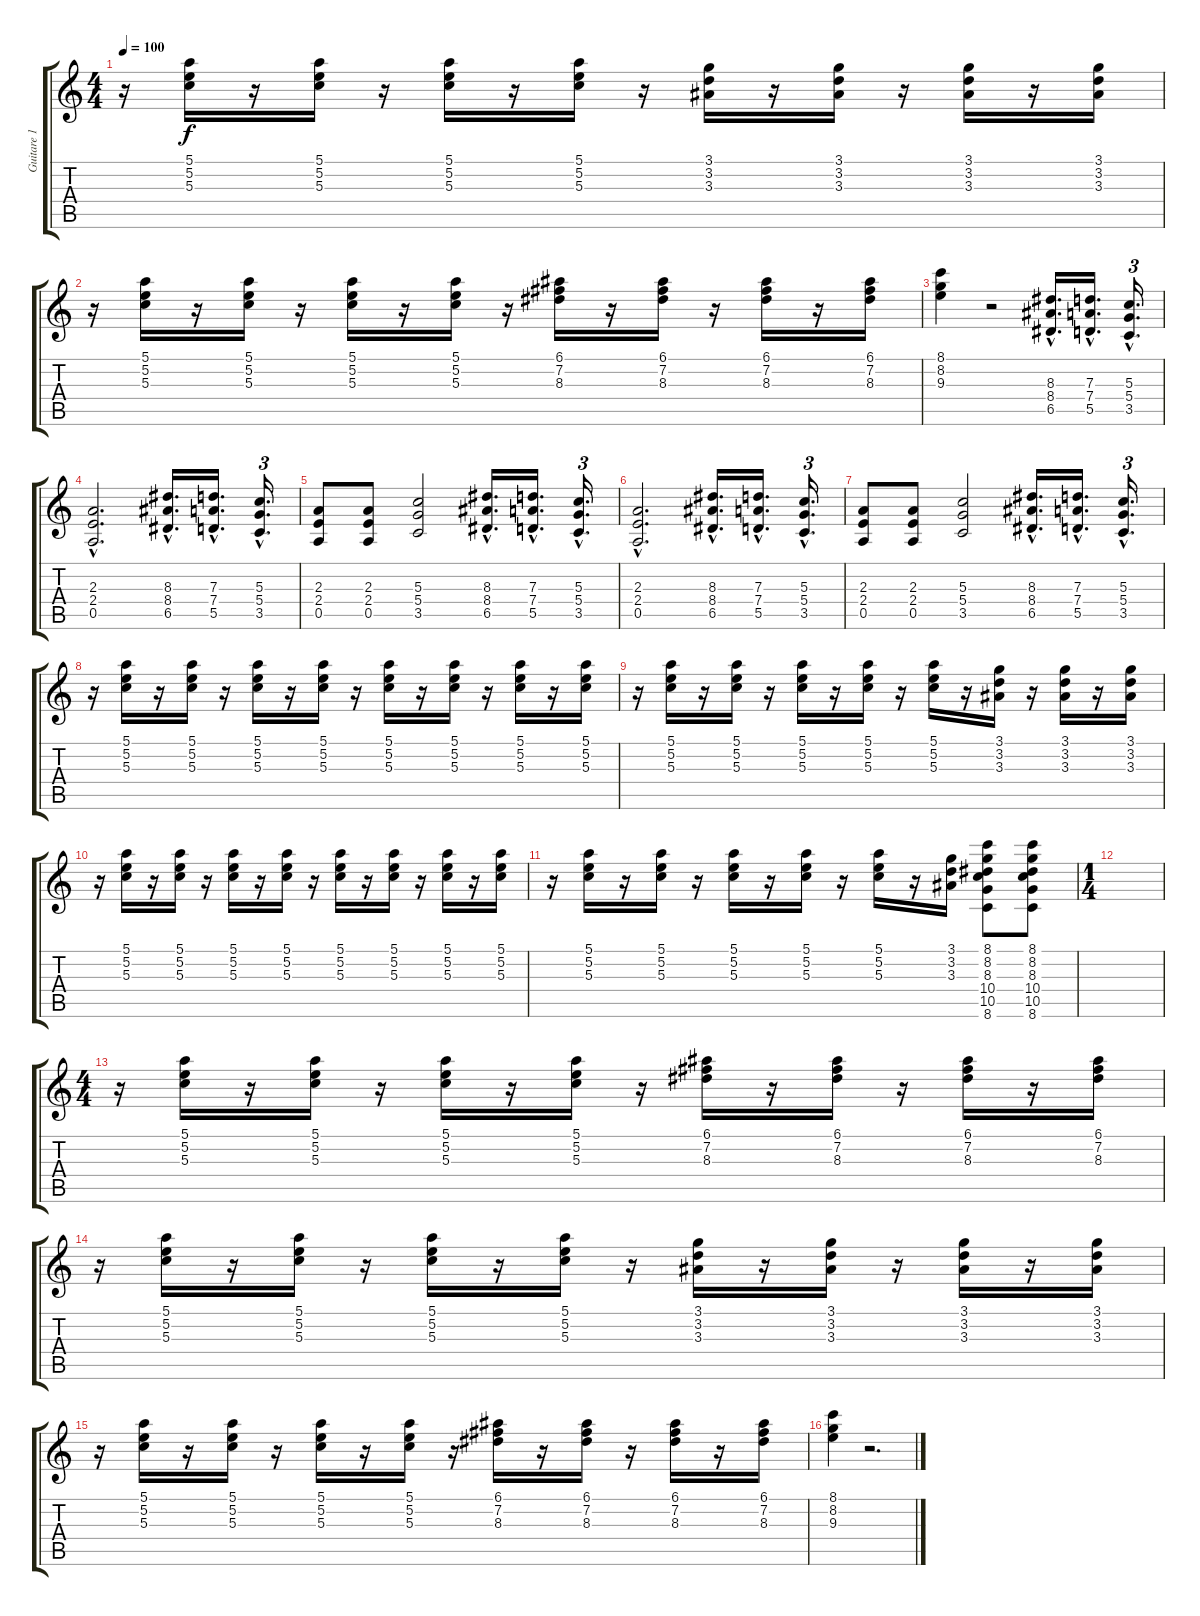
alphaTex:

\track ("Guitare 1" "Guitare 1") {instrument electricguitarclean}
\staff {score tabs}
\tuning (E4 B3 G3 D3 A2 E2) {hide}
\ts (4 4)
\tempo 100
\clef g2
\ks c
r.16{dy f} (5.1 5.2 5.3).16 r.16 (5.1 5.2 5.3).16 r.16 (5.1 5.2 5.3).16 r.16 (5.1 5.2 5.3).16 r.16 (3.1 3.2 3.3).16 r.16 (3.1 3.2 3.3).16 r.16 (3.1 3.2 3.3).16 r.16 (3.1 3.2 3.3).16 |
r.16 (5.1 5.2 5.3).16 r.16 (5.1 5.2 5.3).16 r.16 (5.1 5.2 5.3).16 r.16 (5.1 5.2 5.3).16 r.16 (6.1 7.2 8.3).16 r.16 (6.1 7.2 8.3).16 r.16 (6.1 7.2 8.3).16 r.16 (6.1 7.2 8.3).16 |
(8.1 8.2 9.3).4 r.2 (8.3{hac} 8.4{hac} 6.5{hac}).16{d instrument distortionguitar} (7.3{hac} 7.4{hac} 5.5{hac}).16{d} (5.3{hac} 5.4{hac} 3.5{hac}).16{d tu (3 2)} |
(2.3{hac} 2.4{hac} 0.5{hac}).2{d} (8.3{hac} 8.4{hac} 6.5{hac}).16{d} (7.3{hac} 7.4{hac} 5.5{hac}).16{d} (5.3{hac} 5.4{hac} 3.5{hac}).16{d tu (3 2)} |
(2.3 2.4 0.5).8 (2.3 2.4 0.5).8 (5.3 5.4 3.5).2 (8.3{hac} 8.4{hac} 6.5{hac}).16{d} (7.3{hac} 7.4{hac} 5.5{hac}).16{d} (5.3{hac} 5.4{hac} 3.5{hac}).16{d tu (3 2)} |
(2.3{hac} 2.4{hac} 0.5{hac}).2{d} (8.3{hac} 8.4{hac} 6.5{hac}).16{d} (7.3{hac} 7.4{hac} 5.5{hac}).16{d} (5.3{hac} 5.4{hac} 3.5{hac}).16{d tu (3 2)} |
(2.3 2.4 0.5).8 (2.3 2.4 0.5).8 (5.3 5.4 3.5).2 (8.3{hac} 8.4{hac} 6.5{hac}).16{d} (7.3{hac} 7.4{hac} 5.5{hac}).16{d} (5.3{hac} 5.4{hac} 3.5{hac}).16{d tu (3 2)} |
r.16 (5.1 5.2 5.3).16{volume 7 instrument electricguitarclean} r.16 (5.1 5.2 5.3).16 r.16 (5.1 5.2 5.3).16 r.16 (5.1 5.2 5.3).16 r.16 (5.1 5.2 5.3).16 r.16 (5.1 5.2 5.3).16 r.16 (5.1 5.2 5.3).16 r.16 (5.1 5.2 5.3).16 |
r.16 (5.1 5.2 5.3).16 r.16 (5.1 5.2 5.3).16 r.16 (5.1 5.2 5.3).16 r.16 (5.1 5.2 5.3).16 r.16 (5.1 5.2 5.3).16 r.16 (3.1 3.2 3.3).16 r.16 (3.1 3.2 3.3).16 r.16 (3.1 3.2 3.3).16 |
r.16 (5.1 5.2 5.3).16 r.16 (5.1 5.2 5.3).16 r.16 (5.1 5.2 5.3).16 r.16 (5.1 5.2 5.3).16 r.16 (5.1 5.2 5.3).16 r.16 (5.1 5.2 5.3).16 r.16 (5.1 5.2 5.3).16 r.16 (5.1 5.2 5.3).16 |
r.16 (5.1 5.2 5.3).16 r.16 (5.1 5.2 5.3).16 r.16 (5.1 5.2 5.3).16 r.16 (5.1 5.2 5.3).16 r.16 (5.1 5.2 5.3).16 r.16 (3.1 3.2 3.3).16 (8.1 8.2 8.3 10.4 10.5 8.6).8{instrument electricguitarmuted} (8.1 8.2 8.3 10.4 10.5 8.6).8 |
\ts (1 4)
|
\ts (4 4)
r.16 (5.1 5.2 5.3).16{volume 7 instrument electricguitarclean} r.16 (5.1 5.2 5.3).16 r.16 (5.1 5.2 5.3).16 r.16 (5.1 5.2 5.3).16 r.16 (6.1 7.2 8.3).16 r.16 (6.1 7.2 8.3).16 r.16 (6.1 7.2 8.3).16 r.16 (6.1 7.2 8.3).16 |
r.16 (5.1 5.2 5.3).16 r.16 (5.1 5.2 5.3).16 r.16 (5.1 5.2 5.3).16 r.16 (5.1 5.2 5.3).16 r.16 (3.1 3.2 3.3).16 r.16 (3.1 3.2 3.3).16 r.16 (3.1 3.2 3.3).16 r.16 (3.1 3.2 3.3).16 |
r.16 (5.1 5.2 5.3).16 r.16 (5.1 5.2 5.3).16 r.16 (5.1 5.2 5.3).16 r.16 (5.1 5.2 5.3).16 r.16 (6.1 7.2 8.3).16 r.16 (6.1 7.2 8.3).16 r.16 (6.1 7.2 8.3).16 r.16 (6.1 7.2 8.3).16 |
(8.1 8.2 9.3).4 r.2{d}
